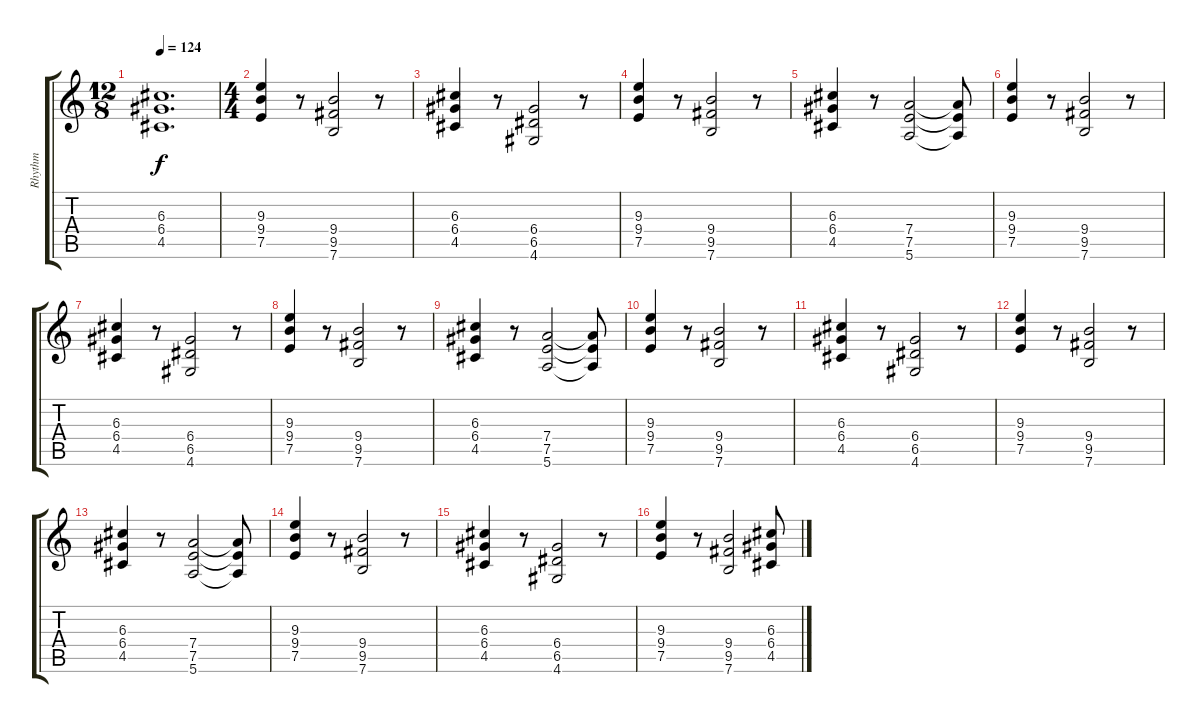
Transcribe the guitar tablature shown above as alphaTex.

\track ("Rhythm" "Rhythm") {instrument distortionguitar}
\staff {score tabs}
\tuning (E4 B3 G3 D3 A2 E2) {hide}
\ts (12 8)
\tempo 124
\clef g2
\ks c
(6.3{t} 6.4{t} 4.5{t}).1{d dy f} |
\ts (4 4)
(9.3 9.4 7.5).4{volume 12} r.8 (9.4 9.5 7.6).2 r.8 |
(6.3 6.4 4.5).4 r.8 (6.4 6.5 4.6).2 r.8 |
(9.3 9.4 7.5).4 r.8 (9.4 9.5 7.6).2 r.8 |
(6.3 6.4 4.5).4 r.8 (7.4 7.5 5.6).2 (7.4{t} 7.5{t} 5.6{t}).8 |
(9.3 9.4 7.5).4{volume 12} r.8 (9.4 9.5 7.6).2 r.8 |
(6.3 6.4 4.5).4 r.8 (6.4 6.5 4.6).2 r.8 |
(9.3 9.4 7.5).4 r.8 (9.4 9.5 7.6).2 r.8 |
(6.3 6.4 4.5).4 r.8 (7.4 7.5 5.6).2 (7.4{t} 7.5{t} 5.6{t}).8 |
(9.3 9.4 7.5).4{volume 12} r.8 (9.4 9.5 7.6).2 r.8 |
(6.3 6.4 4.5).4 r.8 (6.4 6.5 4.6).2 r.8 |
(9.3 9.4 7.5).4 r.8 (9.4 9.5 7.6).2 r.8 |
(6.3 6.4 4.5).4 r.8 (7.4 7.5 5.6).2 (7.4{t} 7.5{t} 5.6{t}).8 |
(9.3 9.4 7.5).4 r.8 (9.4 9.5 7.6).2 r.8 |
(6.3 6.4 4.5).4 r.8 (6.4 6.5 4.6).2 r.8 |
(9.3 9.4 7.5).4 r.8 (9.4 9.5 7.6).2 (6.3 6.4 4.5).8
